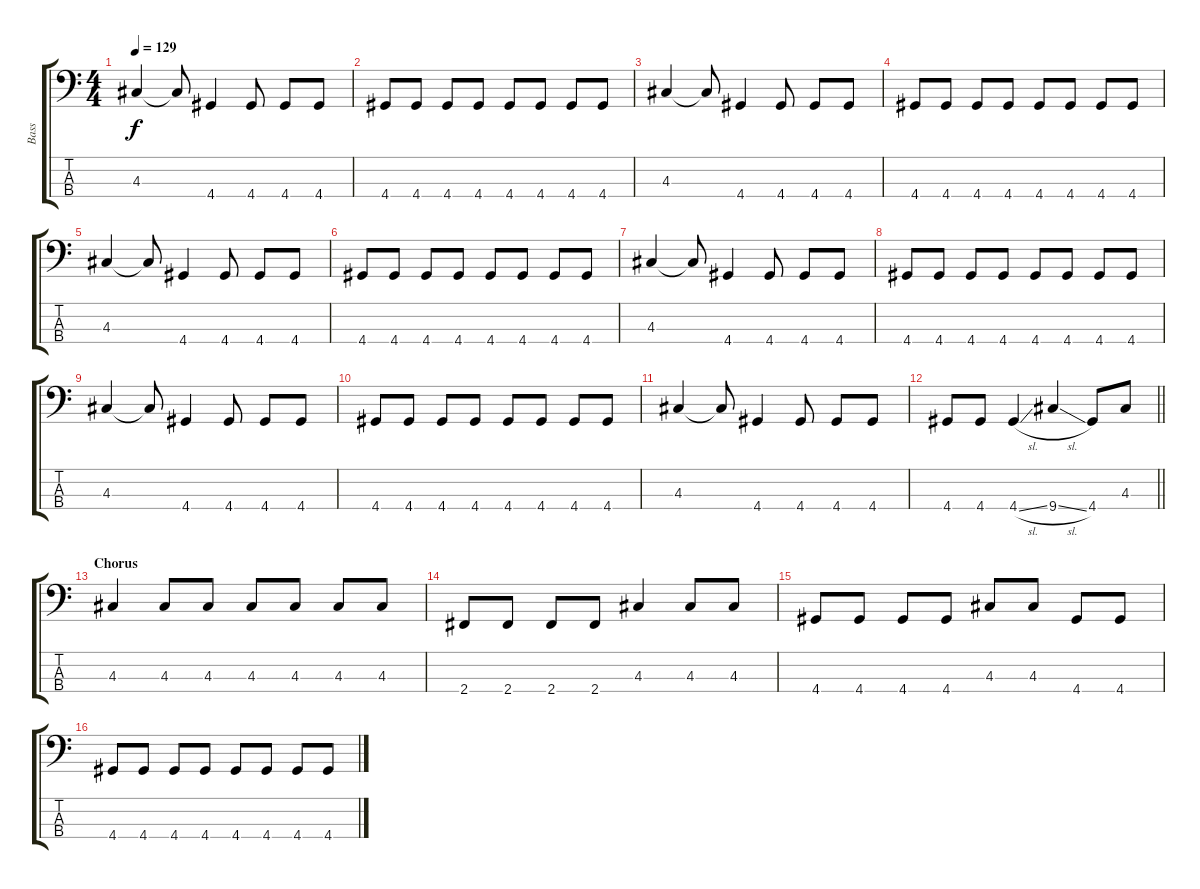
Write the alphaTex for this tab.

\track ("Bass" "Bass") {instrument electricbassfinger}
\staff {score tabs}
\tuning (G2 D2 A1 E1) {hide}
\ts (4 4)
\tempo 129
\clef f4
\ks c
4.3.4{dy f} 4.3{t}.8 4.4.4 4.4.8 4.4.8 4.4.8 |
4.4.8 4.4.8 4.4.8 4.4.8 4.4.8 4.4.8 4.4.8 4.4.8 |
4.3.4 4.3{t}.8 4.4.4 4.4.8 4.4.8 4.4.8 |
4.4.8 4.4.8 4.4.8 4.4.8 4.4.8 4.4.8 4.4.8 4.4.8 |
4.3.4 4.3{t}.8 4.4.4 4.4.8 4.4.8 4.4.8 |
4.4.8 4.4.8 4.4.8 4.4.8 4.4.8 4.4.8 4.4.8 4.4.8 |
4.3.4 4.3{t}.8 4.4.4 4.4.8 4.4.8 4.4.8 |
4.4.8 4.4.8 4.4.8 4.4.8 4.4.8 4.4.8 4.4.8 4.4.8 |
4.3.4 4.3{t}.8 4.4.4 4.4.8 4.4.8 4.4.8 |
4.4.8 4.4.8 4.4.8 4.4.8 4.4.8 4.4.8 4.4.8 4.4.8 |
4.3.4 4.3{t}.8 4.4.4 4.4.8 4.4.8 4.4.8 |
\barLineRight lightlight
4.4.8 4.4.8 4.4{sl}.4 9.4{sl}.4 4.4.8 4.3.8 |
\section ("" "Chorus")
4.3.4 4.3.8 4.3.8 4.3.8 4.3.8 4.3.8 4.3.8 |
2.4.8 2.4.8 2.4.8 2.4.8 4.3.4 4.3.8 4.3.8 |
4.4.8 4.4.8 4.4.8 4.4.8 4.3.8 4.3.8 4.4.8 4.4.8 |
4.4.8 4.4.8 4.4.8 4.4.8 4.4.8 4.4.8 4.4.8 4.4.8
